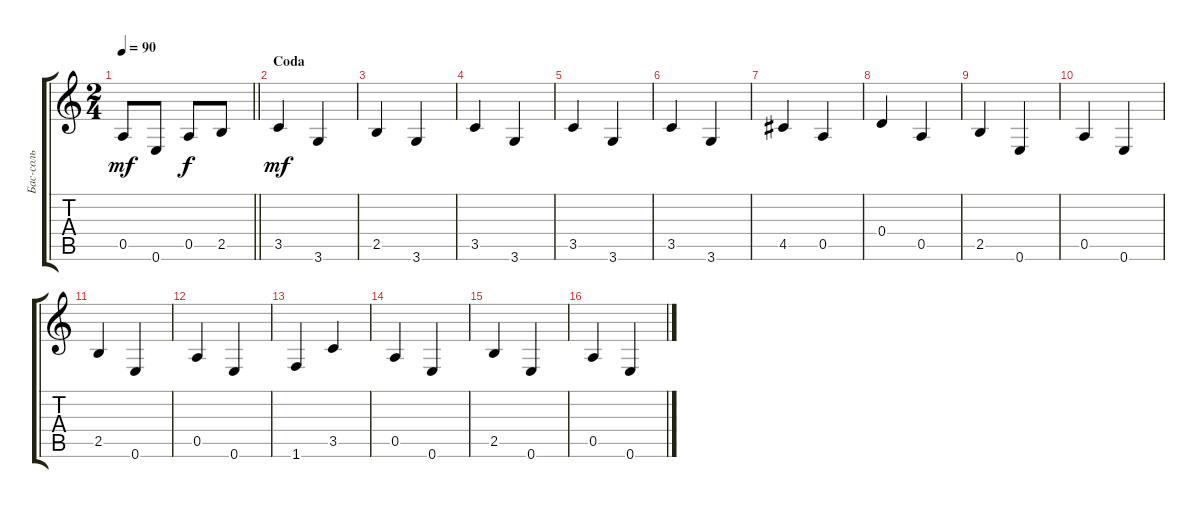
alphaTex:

\track ("Бас-соль" "Бас-соль") {mute instrument electricbassfinger}
\staff {score tabs}
\tuning (E4 B3 G3 D3 A2 E2) {hide}
\ts (2 4)
\tempo 90
\clef g2
\barLineRight lightlight
\ks c
0.5.8{dy mf} 0.6.8 0.5.8{dy f} 2.5.8 |
\section ("" "Coda")
3.5.4{dy mf} 3.6.4 |
2.5.4 3.6.4 |
3.5.4 3.6.4 |
3.5.4 3.6.4 |
3.5.4 3.6.4 |
4.5.4 0.5.4 |
0.4.4 0.5.4 |
2.5.4 0.6.4 |
0.5.4 0.6.4 |
2.5.4 0.6.4 |
0.5.4 0.6.4 |
1.6.4 3.5.4 |
0.5.4 0.6.4 |
2.5.4 0.6.4 |
0.5.4 0.6.4
